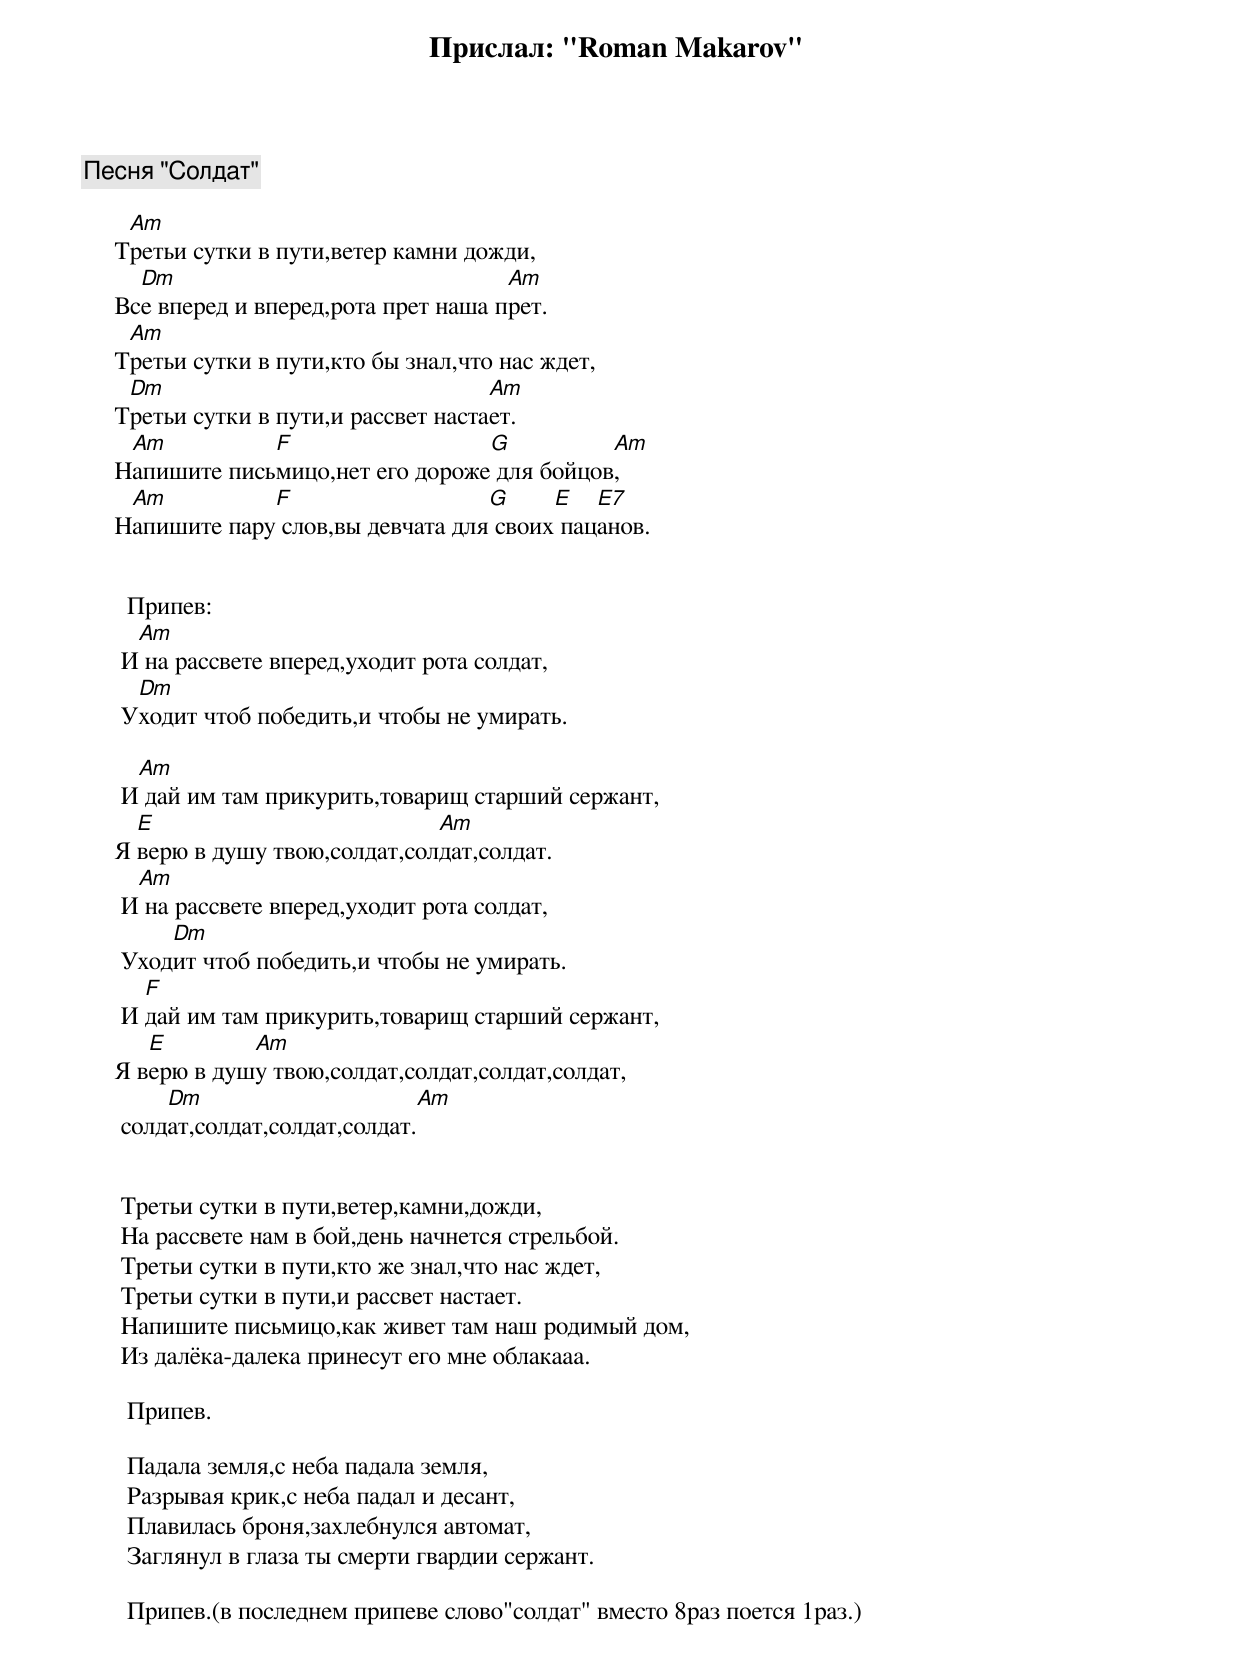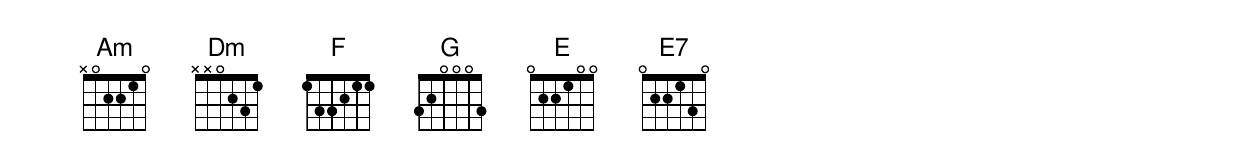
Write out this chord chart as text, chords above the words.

Прислал: "Roman Makarov" <vsu7103i@stud.vsu.ru>

  Песня "Солдат"

      Am
     Третьи сутки в пути,ветер камни дожди,
       Dm                                Am
     Все вперед и вперед,рота прет наша прет.
      Am
     Третьи сутки в пути,кто бы знал,что нас ждет,
      Dm                                Am
     Третьи сутки в пути,и рассвет настает.
      Am          F                  G          Am
     Напишите письмицо,нет его дороже для бойцов,
      Am          F                   G     E   E7
     Напишите пару слов,вы девчата для своих пацанов.


       Припев:
       Am
      И на рассвете вперед,уходит рота солдат,
       Dm
      Уходит чтоб победить,и чтобы не умирать.

       Am
      И дай им там прикурить,товарищ старший сержант,
       E                          Am
     Я верю в душу твою,солдат,солдат,солдат.
       Am
      И на рассвете вперед,уходит рота солдат,
          Dm
      Уходит чтоб победить,и чтобы не умирать.
        F
      И дай им там прикурить,товарищ старший сержант,
        E        Am
     Я верю в душу твою,солдат,солдат,солдат,солдат,
          Dm                             Am
      солдат,солдат,солдат,солдат.


      Третьи сутки в пути,ветер,камни,дожди,
      На рассвете нам в бой,день начнется стрельбой.
      Третьи сутки в пути,кто же знал,что нас ждет,
      Третьи сутки в пути,и рассвет настает.
      Напишите письмицо,как живет там наш родимый дом,
      Из далёка-далека принесут его мне облакааа.

       Припев.

       Падала земля,с неба падала земля,
       Разрывая крик,с неба падал и десант,
       Плавилась броня,захлебнулся автомат,
       Заглянул в глаза ты смерти гвардии сержант.

       Припев.(в последнем припеве слово"солдат" вместо 8раз поется 1раз.)
